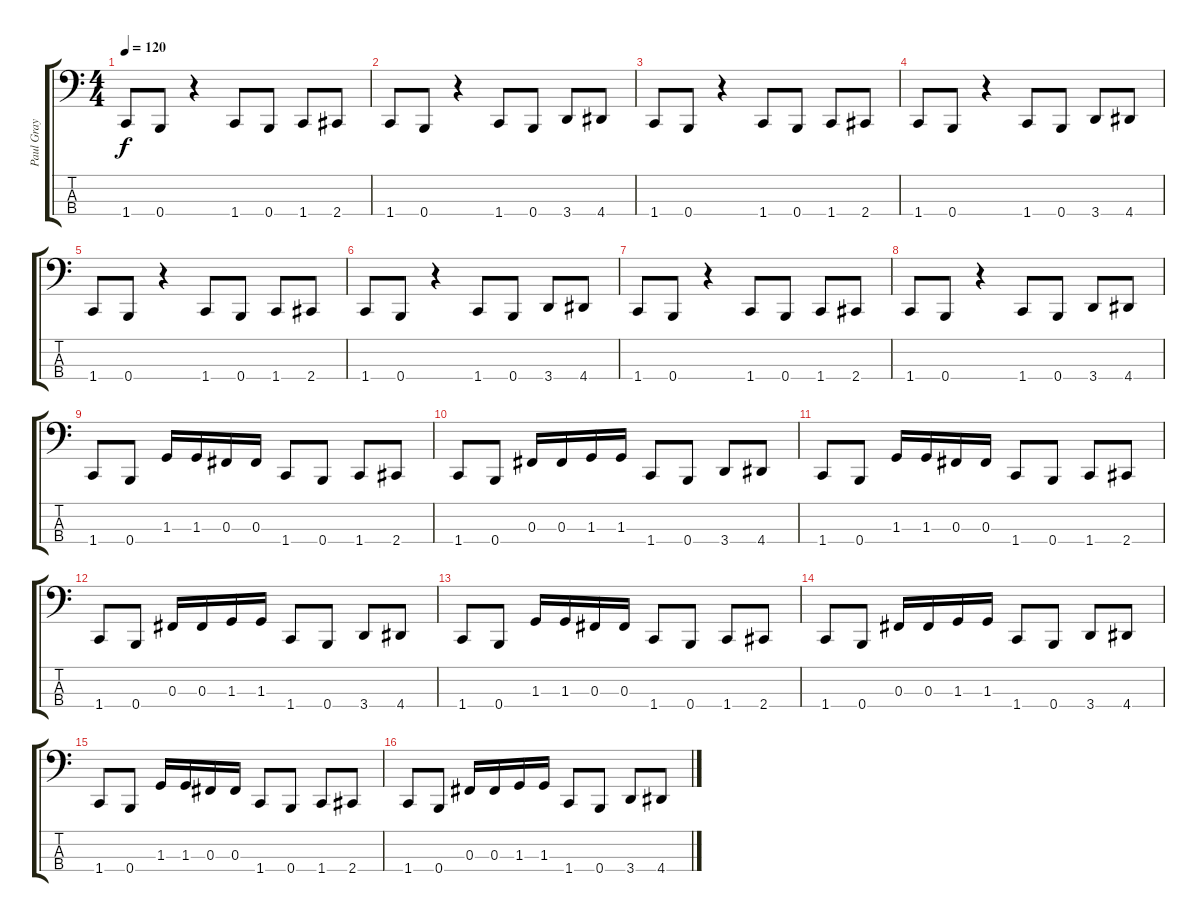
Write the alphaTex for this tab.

\track ("Paul Gray        #2" "Paul Gray ") {instrument electricbassfinger}
\staff {score tabs}
\tuning (E2 B1 Gb1 B0) {hide}
\ts (4 4)
\tempo 120
\clef f4
\ks c
1.4.8{dy f instrument electricbassfinger} 0.4.8 r.4 1.4.8 0.4.8 1.4.8 2.4.8 |
1.4.8 0.4.8 r.4 1.4.8 0.4.8 3.4.8 4.4.8 |
1.4.8 0.4.8 r.4 1.4.8 0.4.8 1.4.8 2.4.8 |
1.4.8 0.4.8 r.4 1.4.8 0.4.8 3.4.8 4.4.8 |
1.4.8 0.4.8 r.4 1.4.8 0.4.8 1.4.8 2.4.8 |
1.4.8 0.4.8 r.4 1.4.8 0.4.8 3.4.8 4.4.8 |
1.4.8 0.4.8 r.4 1.4.8 0.4.8 1.4.8 2.4.8 |
1.4.8 0.4.8 r.4 1.4.8 0.4.8 3.4.8 4.4.8 |
1.4.8 0.4.8 1.3.16 1.3.16 0.3.16 0.3.16 1.4.8 0.4.8 1.4.8 2.4.8 |
1.4.8 0.4.8 0.3.16 0.3.16 1.3.16 1.3.16 1.4.8 0.4.8 3.4.8 4.4.8 |
1.4.8 0.4.8 1.3.16 1.3.16 0.3.16 0.3.16 1.4.8 0.4.8 1.4.8 2.4.8 |
1.4.8 0.4.8 0.3.16 0.3.16 1.3.16 1.3.16 1.4.8 0.4.8 3.4.8 4.4.8 |
1.4.8 0.4.8 1.3.16 1.3.16 0.3.16 0.3.16 1.4.8 0.4.8 1.4.8 2.4.8 |
1.4.8 0.4.8 0.3.16 0.3.16 1.3.16 1.3.16 1.4.8 0.4.8 3.4.8 4.4.8 |
1.4.8 0.4.8 1.3.16 1.3.16 0.3.16 0.3.16 1.4.8 0.4.8 1.4.8 2.4.8 |
1.4.8 0.4.8 0.3.16 0.3.16 1.3.16 1.3.16 1.4.8 0.4.8 3.4.8 4.4.8
